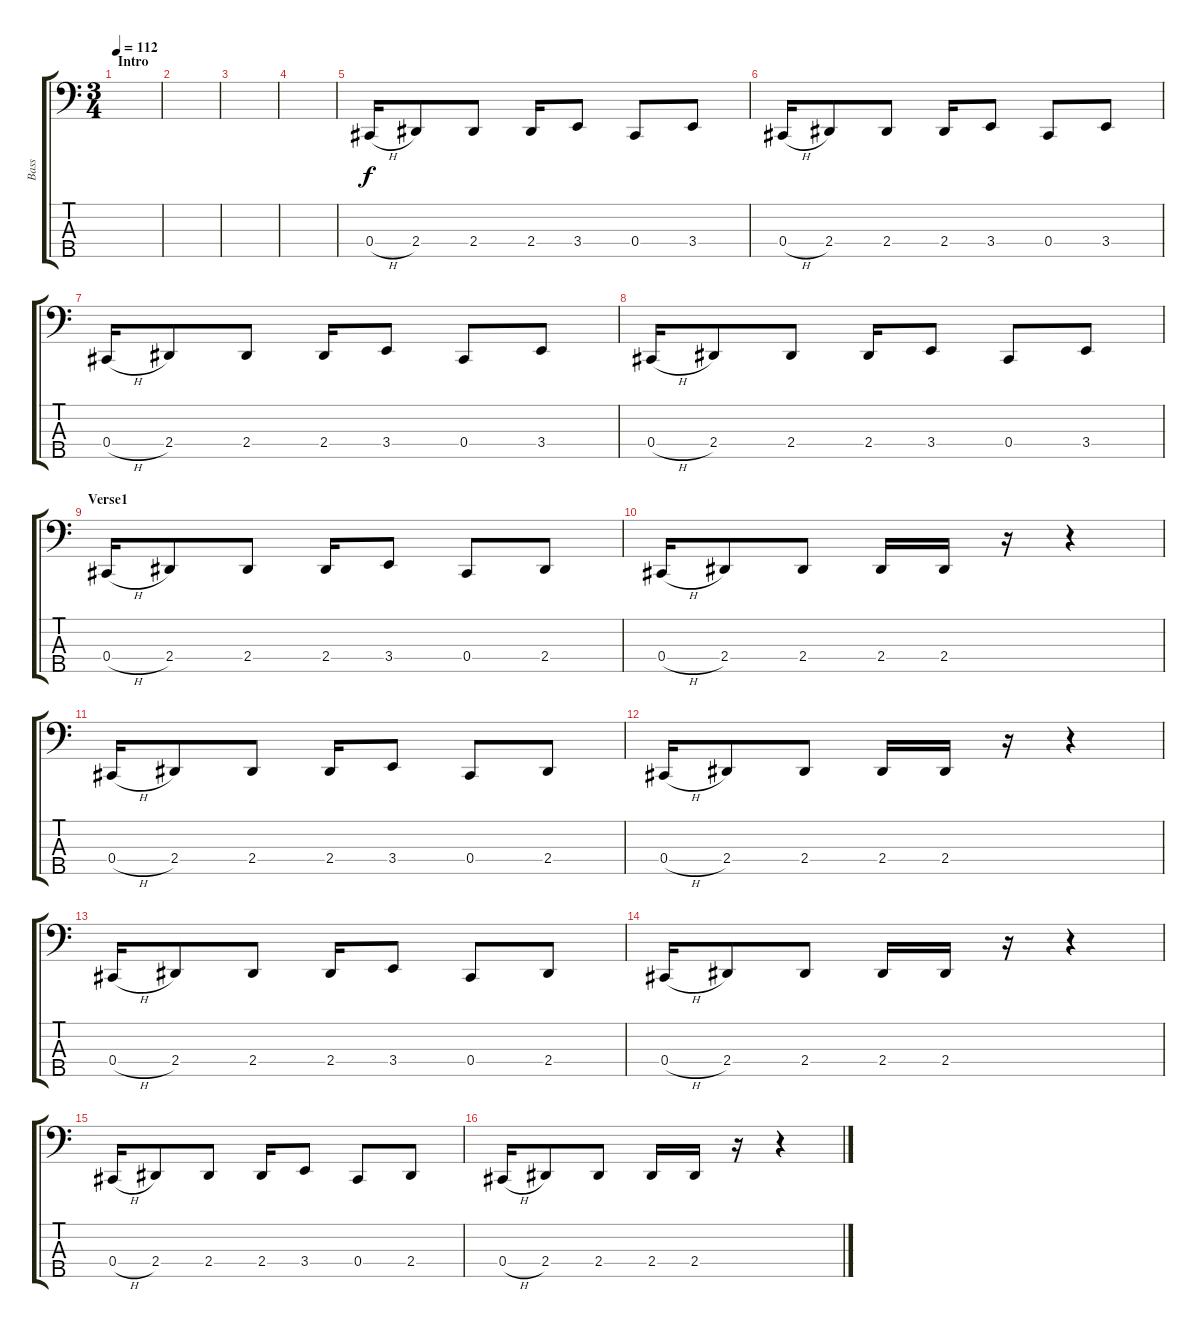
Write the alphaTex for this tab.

\track ("Bass" "Bass") {instrument electricbassfinger}
\staff {score tabs}
\tuning (E2 B1 Gb1 Db1 Bb0) {hide}
\ts (3 4)
\section ("" "Intro")
\tempo 112
\clef f4
\ks c
|
|
|
|
0.4{h}.16 2.4.8 2.4.8 2.4.16 3.4.8 0.4.8 3.4.8 |
0.4{h}.16 2.4.8 2.4.8 2.4.16 3.4.8 0.4.8 3.4.8 |
0.4{h}.16 2.4.8 2.4.8 2.4.16 3.4.8 0.4.8 3.4.8 |
0.4{h}.16 2.4.8 2.4.8 2.4.16 3.4.8 0.4.8 3.4.8 |
\section ("" "Verse1")
0.4{h}.16 2.4.8 2.4.8 2.4.16 3.4.8 0.4.8 2.4.8 |
0.4{h}.16 2.4.8 2.4.8 2.4.16 2.4.16 r.16 r.4 |
0.4{h}.16 2.4.8 2.4.8 2.4.16 3.4.8 0.4.8 2.4.8 |
0.4{h}.16 2.4.8 2.4.8 2.4.16 2.4.16 r.16 r.4 |
0.4{h}.16 2.4.8 2.4.8 2.4.16 3.4.8 0.4.8 2.4.8 |
0.4{h}.16 2.4.8 2.4.8 2.4.16 2.4.16 r.16 r.4 |
0.4{h}.16 2.4.8 2.4.8 2.4.16 3.4.8 0.4.8 2.4.8 |
0.4{h}.16 2.4.8 2.4.8 2.4.16 2.4.16 r.16 r.4
